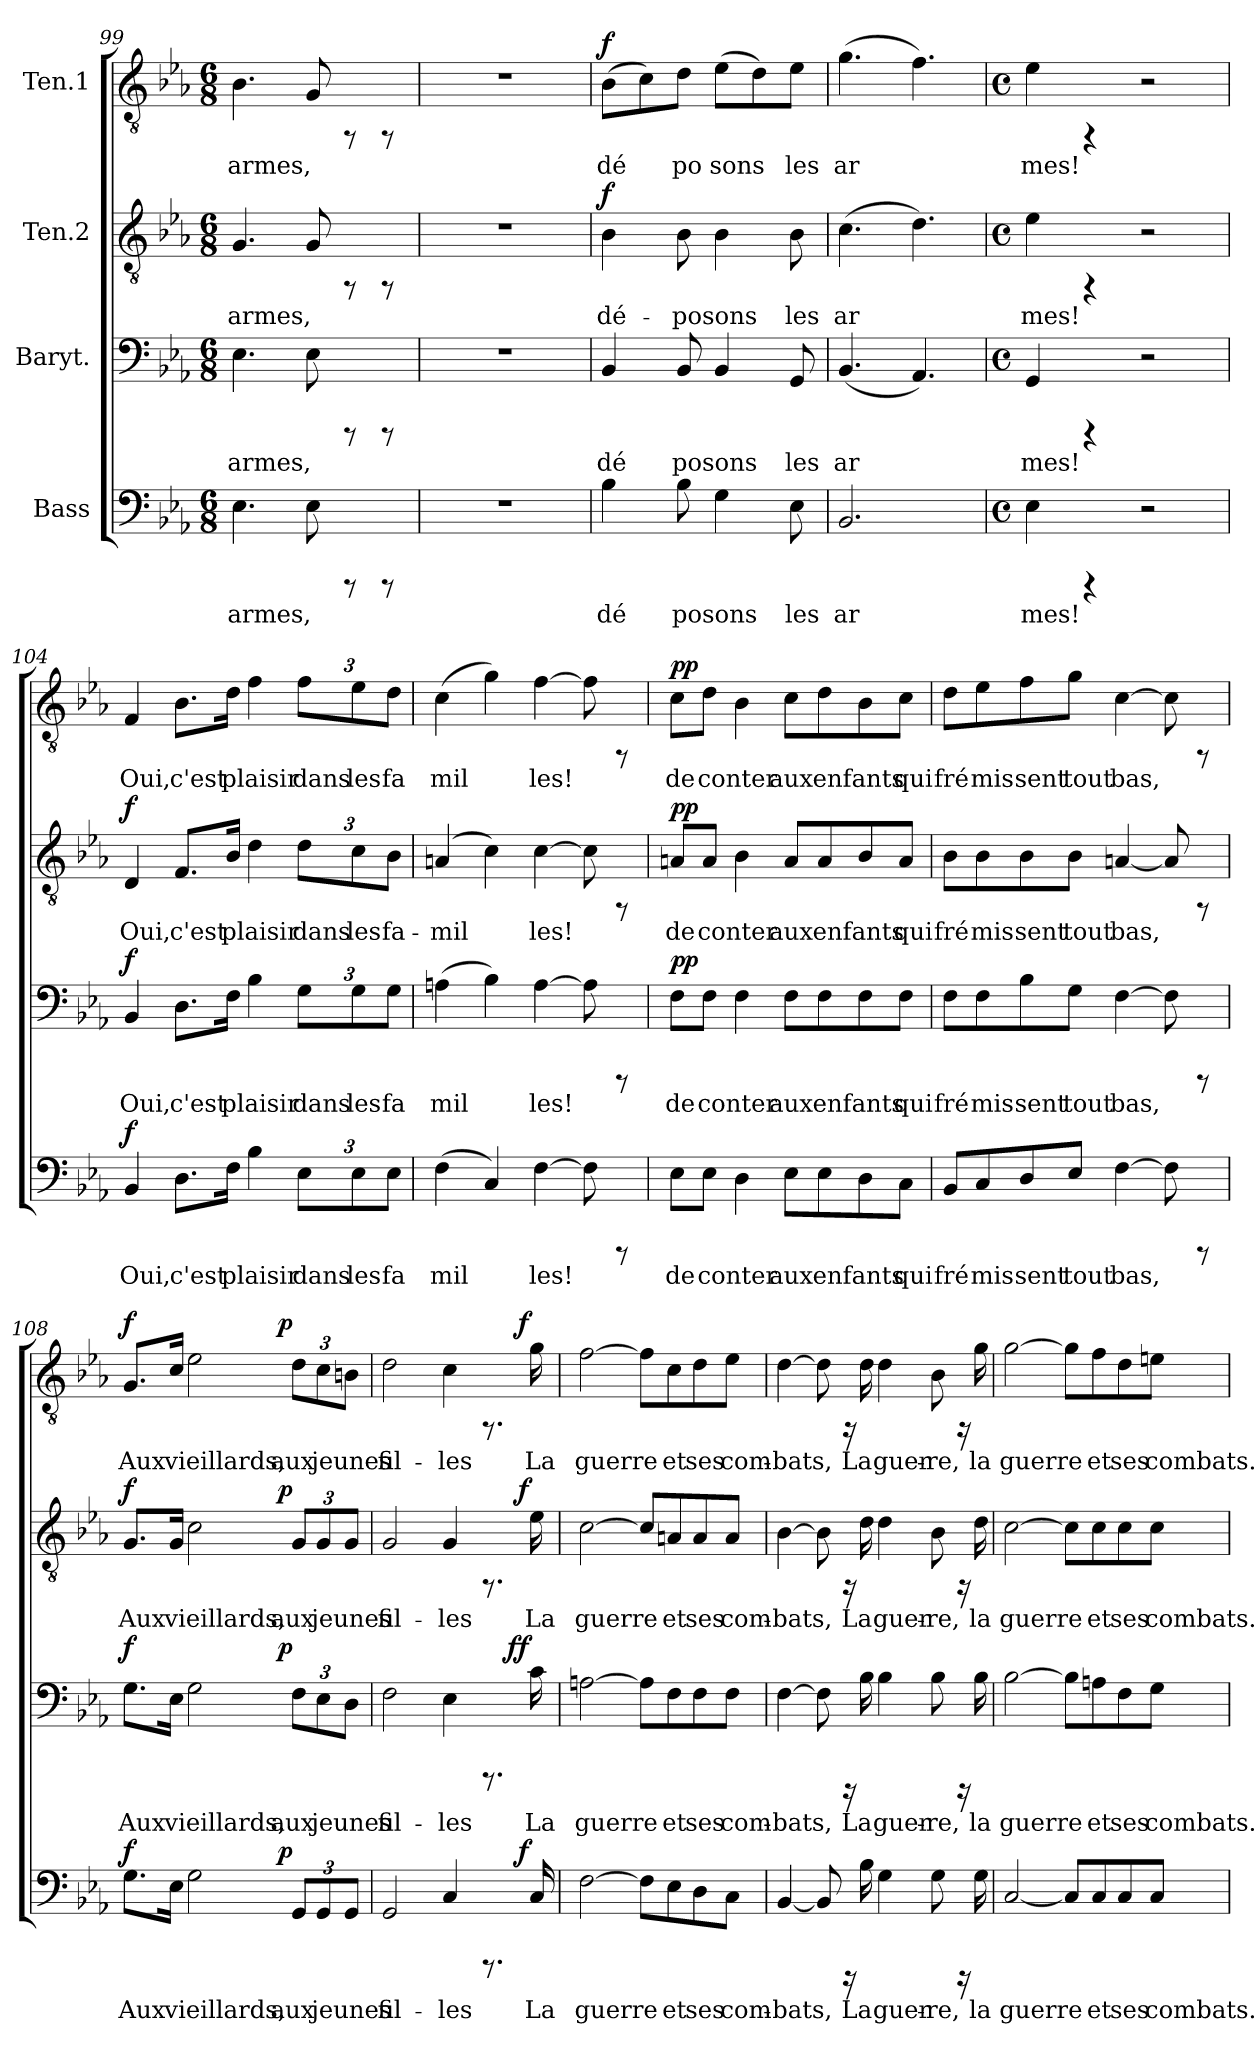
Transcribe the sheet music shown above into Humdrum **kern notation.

**kern	**text	**dynam	**kern	**text	**dynam	**kern	**text	**dynam	**kern	**text	**dynam
*part4	*part4	*part4	*part3	*part3	*part3	*part2	*part2	*part2	*part1	*part1	*part1
*staff4	*staff4	*staff4	*staff3	*staff3	*staff3	*staff2	*staff2	*staff2	*staff1	*staff1	*staff1
*I"Bass	*	*	*I"Baryt.	*	*	*I"Ten.2	*	*	*I"Ten.1	*	*
*clefF4	*	*	*clefF4	*	*	*clefGv2	*	*	*clefGv2	*	*
*k[b-e-a-]	*	*	*k[b-e-a-]	*	*	*k[b-e-a-]	*	*	*k[b-e-a-]	*	*
*E-:	*	*	*E-:	*	*	*E-:	*	*	*E-:	*	*
*M6/8	*	*	*M6/8	*	*	*M6/8	*	*	*M6/8	*	*
=99	=99	=99	=99	=99	=99	=99	=99	=99	=99	=99	=99
!	!LO:LY:b:cj	!	!	!LO:LY:b:cj	!	!	!LO:LY:b:cj	!	!	!LO:LY:b:cj	!
4.E-\	armes,	.	4.E-\	armes,	.	4.G/	armes,	.	4.B-\	armes,	.
!	!LO:LY:b:cj	!	!	!LO:LY:b:cj	!	!	!LO:LY:b:cj	!	!	!LO:LY:b:cj	!
8E-\	.	.	8E-\	.	.	8G/	.	.	8G/	.	.
8rCCC	.	.	8rCCC	.	.	8rFF	.	.	8rFF	.	.
8rCCC	.	.	8rCCC	.	.	8rFF	.	.	8rFF	.	.
=100	=100	=100	=100	=100	=100	=100	=100	=100	=100	=100	=100
2.r	.	.	2.r	.	.	2.r	.	.	2.r	.	.
=101	=101	=101	=101	=101	=101	=101	=101	=101	=101	=101	=101
!	!LO:LY:b:cj	!	!	!LO:LY:b:cj	!	!	!LO:LY:b:cj	!LO:DY:a	!	!LO:LY:b:cj	!LO:DY:a
4B-\	dé	.	4BB-/	dé	.	4B-\	dé-	f	(>8B-\L	dé	f
!	!	!	!	!	!	!	!	!	!	!LO:LY:b:cj	!
.	.	.	.	.	.	.	.	.	8c\)	.	.
!	!LO:LY:b:cj	!	!	!LO:LY:b:cj	!	!	!LO:LY:b:cj	!	!	!LO:LY:b:cj	!
8B-\	posons	.	8BB-/	posons	.	8B-\	-posons	.	8d\J	po	.
!	!LO:LY:b:cj	!	!	!LO:LY:b:cj	!	!	!LO:LY:b:cj	!	!	!LO:LY:b:cj	!
4G\	.	.	4BB-/	.	.	4B-\	.	.	(>8e-\L	sons	.
!	!	!	!	!	!	!	!	!	!	!LO:LY:b:cj	!
.	.	.	.	.	.	.	.	.	8d\)	.	.
!	!LO:LY:b:cj	!	!	!LO:LY:b:cj	!	!	!LO:LY:b:cj	!	!	!LO:LY:b:cj	!
8E-\	les	.	8GG/	les	.	8B-\	les	.	8e-\J	les	.
=102	=102	=102	=102	=102	=102	=102	=102	=102	=102	=102	=102
!	!LO:LY:b:cj	!	!	!LO:LY:b:cj	!	!	!LO:LY:b:cj	!	!	!LO:LY:b:cj	!
2.BB-/	ar	.	(<4.BB-/	ar	.	(>4.c\	ar-	.	(>4.g\	ar	.
!	!	!	!	!LO:LY:b:cj	!	!	!LO:LY:b:cj	!	!	!LO:LY:b:cj	!
.	.	.	4.AA-/)	.	.	4.d\)	--	.	4.f\)	.	.
=103	=103	=103	=103	=103	=103	=103	=103	=103	=103	=103	=103
*M4/4	*	*	*M4/4	*	*	*M4/4	*	*	*M4/4	*	*
*met(c)	*	*	*met(c)	*	*	*met(c)	*	*	*met(c)	*	*
!	!LO:LY:b:cj	!	!	!LO:LY:b:cj	!	!	!LO:LY:b:cj	!	!	!LO:LY:b:cj	!
4E-\	mes!	.	4GG/	mes!	.	4e-\	-mes!	.	4e-\	mes!	.
4rCCC	.	.	4rCCC	.	.	4rFF	.	.	4rFF	.	.
2r	.	.	2r	.	.	2r	.	.	2r	.	.
=104	=104	=104	=104	=104	=104	=104	=104	=104	=104	=104	=104
!	!LO:LY:b:cj	!LO:DY:a	!	!LO:LY:b:cj	!LO:DY:a	!	!LO:LY:b:cj	!LO:DY:a	!	!LO:LY:b:cj	!
4BB-/	Oui,	f	4BB-/	Oui,	f	4D/	Oui,	f	4F/	Oui,	.
!	!LO:LY:b:cj	!	!	!LO:LY:b:cj	!	!	!LO:LY:b:cj	!	!	!LO:LY:b:cj	!
8.D\L	c'est	.	8.D\L	c'est	.	8.F/L	c'est	.	8.B-\L	c'est	.
!	!LO:LY:b:cj	!	!	!LO:LY:b:cj	!	!	!LO:LY:b:cj	!	!	!LO:LY:b:cj	!
16F\J	plaisir	.	16F\J	plaisir	.	16B-/J	plaisir	.	16d\J	plaisir	.
!	!LO:LY:b:cj	!	!	!LO:LY:b:cj	!	!	!LO:LY:b:cj	!	!	!LO:LY:b:cj	!
4B-\	.	.	4B-\	.	.	4d\	.	.	4f\	.	.
*Xbrackettup	*	*	*	*	*	*	*	*	*	*	*
!	!LO:LY:b:cj	!	!	!	!	!	!	!	!	!	!
*	*	*	*Xbrackettup	*	*	*	*	*	*	*	*
!	!	!	!	!LO:LY:b:cj	!	!	!	!	!	!	!
*	*	*	*	*	*	*Xbrackettup	*	*	*	*	*
!	!	!	!	!	!	!	!LO:LY:b:cj	!	!	!	!
*	*	*	*	*	*	*	*	*	*Xbrackettup	*	*
!	!	!	!	!	!	!	!	!	!	!LO:LY:b:cj	!
12E-\L	dans	.	12G\L	dans	.	12d\L	dans	.	12f\L	dans	.
!	!LO:LY:b:cj	!	!	!LO:LY:b:cj	!	!	!LO:LY:b:cj	!	!	!LO:LY:b:cj	!
12E-\	les	.	12G\	les	.	12c\	les	.	12e-\	les	.
!	!LO:LY:b:cj	!	!	!LO:LY:b:cj	!	!	!LO:LY:b:cj	!	!	!LO:LY:b:cj	!
12E-\J	fa	.	12G\J	fa	.	12B-\J	fa-	.	12d\J	fa	.
!!LO:PB:g=z
=105	=105	=105	=105	=105	=105	=105	=105	=105	=105	=105	=105
!	!LO:LY:b:cj	!	!	!LO:LY:b:cj	!	!	!LO:LY:b:cj	!	!	!LO:LY:b:cj	!
(>4F\	mil	.	(>4An\	mil	.	(>4An/	-mil	.	(>4c\	mil	.
!	!LO:LY:b:cj	!	!	!LO:LY:b:cj	!	!	!LO:LY:b:cj	!	!	!LO:LY:b:cj	!
4C/)	.	.	4B-\)	.	.	4c\)	.	.	4g\)	.	.
!	!LO:LY:b:cj	!	!	!LO:LY:b:cj	!	!	!LO:LY:b:cj	!	!	!LO:LY:b:cj	!
[>4F\	les!	.	[>4A\	les!	.	[>4c\	les!	.	[>4f\	les!	.
!	!LO:LY:b:cj	!	!	!LO:LY:b:cj	!	!	!LO:LY:b:cj	!	!	!LO:LY:b:cj	!
8F\]	.	.	8A\]	.	.	8c\]	.	.	8f\]	.	.
8rCCC	.	.	8rCCC	.	.	8rFF	.	.	8rFF	.	.
=106	=106	=106	=106	=106	=106	=106	=106	=106	=106	=106	=106
!	!LO:LY:b:cj	!	!	!LO:LY:b:cj	!LO:DY:a	!	!LO:LY:b:cj	!LO:DY:a	!	!LO:LY:b:cj	!LO:DY:a
8E-\L	de	.	8F\L	de	pp	8An/L	de	pp	8c\L	de	pp
!	!LO:LY:b:cj	!	!	!LO:LY:b:cj	!	!	!LO:LY:b:cj	!	!	!LO:LY:b:cj	!
8E-\J	conter	.	8F\J	conter	.	8A/J	conter	.	8d\J	conter	.
!	!LO:LY:b:cj	!	!	!LO:LY:b:cj	!	!	!LO:LY:b:cj	!	!	!LO:LY:b:cj	!
4D\	.	.	4F\	.	.	4B-\	.	.	4B-\	.	.
!	!LO:LY:b:cj	!	!	!LO:LY:b:cj	!	!	!LO:LY:b:cj	!	!	!LO:LY:b:cj	!
8E-\L	aux	.	8F\L	aux	.	8A/L	aux	.	8c\L	aux	.
!	!LO:LY:b:cj	!	!	!LO:LY:b:cj	!	!	!LO:LY:b:cj	!	!	!LO:LY:b:cj	!
8E-\	enfants	.	8F\	enfants	.	8A/	enfants	.	8d\	enfants	.
!	!LO:LY:b:cj	!	!	!LO:LY:b:cj	!	!	!LO:LY:b:cj	!	!	!LO:LY:b:cj	!
8D\	.	.	8F\	.	.	8B-/	.	.	8B-\	.	.
!	!LO:LY:b:cj	!	!	!LO:LY:b:cj	!	!	!LO:LY:b:cj	!	!	!LO:LY:b:cj	!
8C\J	qui	.	8F\J	qui	.	8A/J	qui	.	8c\J	qui	.
=107	=107	=107	=107	=107	=107	=107	=107	=107	=107	=107	=107
!	!LO:LY:b:cj	!	!	!LO:LY:b:cj	!	!	!LO:LY:b:cj	!	!	!LO:LY:b:cj	!
8BB-/L	fré	.	8F\L	fré	.	8B-\L	fré	.	8d\L	fré	.
!	!LO:LY:b:cj	!	!	!LO:LY:b:cj	!	!	!LO:LY:b:cj	!	!	!LO:LY:b:cj	!
8C/	mis	.	8F\	mis	.	8B-\	mis	.	8e-\	mis	.
!	!LO:LY:b:cj	!	!	!LO:LY:b:cj	!	!	!LO:LY:b:cj	!	!	!LO:LY:b:cj	!
8D/	sent	.	8B-\	sent	.	8B-\	sent	.	8f\	sent	.
!	!LO:LY:b:cj	!	!	!LO:LY:b:cj	!	!	!LO:LY:b:cj	!	!	!LO:LY:b:cj	!
8E-/J	tout	.	8G\J	tout	.	8B-\J	tout	.	8g\J	tout	.
!	!LO:LY:b:cj	!	!	!LO:LY:b:cj	!	!	!LO:LY:b:cj	!	!	!LO:LY:b:cj	!
[>4F\	bas,	.	[>4F\	bas,	.	[<4An/	bas,	.	[>4c\	bas,	.
!	!LO:LY:b:cj	!	!	!LO:LY:b:cj	!	!	!LO:LY:b:cj	!	!	!LO:LY:b:cj	!
8F\]	.	.	8F\]	.	.	8A/]	.	.	8c\]	.	.
8rCCC	.	.	8rCCC	.	.	8rFF	.	.	8rFF	.	.
=108	=108	=108	=108	=108	=108	=108	=108	=108	=108	=108	=108
!	!LO:LY:b:cj	!LO:DY:a	!	!LO:LY:b:cj	!LO:DY:a	!	!LO:LY:b:cj	!LO:DY:a	!	!LO:LY:b:cj	!LO:DY:a
*^	*	*	*^	*	*	*^	*	*	*^	*	*
8.G\L	2ryy	Aux	f	8.G\L	2ryy	Aux	f	8.G/L	2ryy	Aux	f	8.G/L	2ryy	Aux	f
!	!	!LO:LY:b:cj	!	!	!	!LO:LY:b:cj	!	!	!	!LO:LY:b:cj	!	!	!	!LO:LY:b:cj	!
16E-\J	.	vieillards,	.	16E-\J	.	vieillards,	.	16G/J	.	vieillards,	.	16c/J	.	vieillards,	.
!	!	!LO:LY:b:cj	!	!	!	!LO:LY:b:cj	!	!	!	!LO:LY:b:cj	!	!	!	!LO:LY:b:cj	!
2G\	.	.	.	2G\	.	.	.	2c\	.	.	.	2e-\	.	.	.
.	8ryy	.	.	.	8ryy	.	.	.	8ryy	.	.	.	8ryy	.	.
.	16ryy	.	.	.	16ryy	.	.	.	16ryy	.	.	.	16ryy	.	.
.	64ryy	.	.	.	64ryy	.	.	.	64ryy	.	.	.	64ryy	.	.
!	!	!	!LO:DY:a	!	!	!	!LO:DY:a	!	!	!	!LO:DY:a	!	!	!	!LO:DY:a
.	4ryy	.	p	.	4ryy	.	p	.	4ryy	.	p	.	4ryy	.	p
!	!	!LO:LY:b:cj	!	!	!	!LO:LY:b:cj	!	!	!	!LO:LY:b:cj	!	!	!	!LO:LY:b:cj	!
12GG/L	.	aux	.	12F\L	.	aux	.	12G/L	.	aux	.	12d\L	.	aux	.
!	!	!LO:LY:b:cj	!	!	!	!LO:LY:b:cj	!	!	!	!LO:LY:b:cj	!	!	!	!LO:LY:b:cj	!
12GG/	.	jeunes	.	12E-\	.	jeunes	.	12G/	.	jeunes	.	12c\	.	jeunes	.
!	!	!LO:LY:b:cj	!	!	!	!LO:LY:b:cj	!	!	!	!LO:LY:b:cj	!	!	!	!LO:LY:b:cj	!
12GG/J	.	.	.	12D\J	.	.	.	12G/J	.	.	.	12Bn\J	.	.	.
.	32.ryy	.	.	.	32.ryy	.	.	.	32.ryy	.	.	.	32.ryy	.	.
!!LO:PB:g=z	!!
=109	=109	=109	=109	=109	=109	=109	=109	=109	=109	=109	=109	=109	=109	=109	=109
!	!	!LO:LY:b:cj	!	!	!	!LO:LY:b:cj	!	!	!	!LO:LY:b:cj	!	!	!	!LO:LY:b:cj	!
2GG/	2ryy	fil-	.	2F\	2..ryy	fil-	.	2G/	2ryy	fil-	.	2d\	2ryy	fil-	.
!	!	!LO:LY:b:cj	!	!	!	!LO:LY:b:cj	!	!	!	!LO:LY:b:cj	!	!	!	!LO:LY:b:cj	!
4C/	4ryy	-les	.	4E-\	.	-les	.	4G/	4ryy	-les	.	4c\	4ryy	-les	.
8.rCCC	8ryy	.	.	8.rCCC	.	.	.	8.rFF	8ryy	.	.	8.rFF	8ryy	.	.
!	!	!	!	!	!	!	!LO:DY:a	!	!	!	!	!	!	!	!
.	32ryy	.	.	.	8ryy	.	ff	.	32ryy	.	.	.	32ryy	.	.
!	!	!	!LO:DY:a	!	!	!	!	!	!	!	!LO:DY:a	!	!	!	!LO:DY:a
.	16.ryy	.	f	.	.	.	.	.	16.ryy	.	f	.	16.ryy	.	f
!	!	!LO:LY:b:cj	!	!	!	!LO:LY:b:cj	!	!	!	!LO:LY:b:cj	!	!	!	!LO:LY:b:cj	!
16C/	.	La	.	16c\	.	La	.	16e-\	.	La	.	16g\	.	La	.
=110	=110	=110	=110	=110	=110	=110	=110	=110	=110	=110	=110	=110	=110	=110	=110
!	!	!LO:LY:b:cj	!	!	!	!LO:LY:b:cj	!	!	!	!LO:LY:b:cj	!	!	!	!LO:LY:b:cj	!
*v	*v	*	*	*	*	*	*	*v	*v	*	*	*v	*v	*	*
*	*	*	*v	*v	*	*	*	*	*	*	*	*
[>2F\	guerre	.	[>2An\	guerre	.	[>2c\	guerre	.	[>2f\	guerre	.
!	!LO:LY:b:cj	!	!	!LO:LY:b:cj	!	!	!LO:LY:b:cj	!	!	!LO:LY:b:cj	!
8F\L]	.	.	8A\L]	.	.	8c/L]	.	.	8f\L]	.	.
!	!LO:LY:b:cj	!	!	!LO:LY:b:cj	!	!	!LO:LY:b:cj	!	!	!LO:LY:b:cj	!
8E-\	et	.	8F\	et	.	8An/	et	.	8c\	et	.
!	!LO:LY:b:cj	!	!	!LO:LY:b:cj	!	!	!LO:LY:b:cj	!	!	!LO:LY:b:cj	!
8D\	ses	.	8F\	ses	.	8A/	ses	.	8d\	ses	.
!	!LO:LY:b:cj	!	!	!LO:LY:b:cj	!	!	!LO:LY:b:cj	!	!	!LO:LY:b:cj	!
8C\J	com-	.	8F\J	com-	.	8A/J	com-	.	8e-\J	com-	.
=111	=111	=111	=111	=111	=111	=111	=111	=111	=111	=111	=111
!	!LO:LY:b:cj	!	!	!LO:LY:b:cj	!	!	!LO:LY:b:cj	!	!	!LO:LY:b:cj	!
[<4BB-/	-bats,	.	[>4F\	-bats,	.	[>4B-\	-bats,	.	[>4d\	-bats,	.
!	!LO:LY:b:cj	!	!	!LO:LY:b:cj	!	!	!LO:LY:b:cj	!	!	!LO:LY:b:cj	!
8BB-/]	.	.	8F\]	.	.	8B-\]	.	.	8d\]	.	.
16rBBBB	.	.	16rBBBB	.	.	16rEE	.	.	16rEE	.	.
!	!LO:LY:b:cj	!	!	!LO:LY:b:cj	!	!	!LO:LY:b:cj	!	!	!LO:LY:b:cj	!
16B-\	La	.	16B-\	La	.	16d\	La	.	16d\	La	.
!	!LO:LY:b:cj	!	!	!LO:LY:b:cj	!	!	!LO:LY:b:cj	!	!	!LO:LY:b:cj	!
4G\	guer-	.	4B-\	guer-	.	4d\	guer-	.	4d\	guer-	.
!	!LO:LY:b:cj	!	!	!LO:LY:b:cj	!	!	!LO:LY:b:cj	!	!	!LO:LY:b:cj	!
8G\	-re,	.	8B-\	-re,	.	8B-\	-re,	.	8B-\	-re,	.
16rBBBB	.	.	16rBBBB	.	.	16rEE	.	.	16rEE	.	.
!	!LO:LY:b:cj	!	!	!LO:LY:b:cj	!	!	!LO:LY:b:cj	!	!	!LO:LY:b:cj	!
16G\	la	.	16B-\	la	.	16d\	la	.	16g\	la	.
=112	=112	=112	=112	=112	=112	=112	=112	=112	=112	=112	=112
!	!LO:LY:b:cj	!	!	!LO:LY:b:cj	!	!	!LO:LY:b:cj	!	!	!LO:LY:b:cj	!
[<2C/	guerre	.	[>2B-\	guerre	.	[>2c\	guerre	.	[>2g\	guerre	.
!	!LO:LY:b:cj	!	!	!LO:LY:b:cj	!	!	!LO:LY:b:cj	!	!	!LO:LY:b:cj	!
8C/L]	.	.	8B-\L]	.	.	8c\L]	.	.	8g\L]	.	.
!	!LO:LY:b:cj	!	!	!LO:LY:b:cj	!	!	!LO:LY:b:cj	!	!	!LO:LY:b:cj	!
8C/	et	.	8An\	et	.	8c\	et	.	8f\	et	.
!	!LO:LY:b:cj	!	!	!LO:LY:b:cj	!	!	!LO:LY:b:cj	!	!	!LO:LY:b:cj	!
8C/	ses	.	8F\	ses	.	8c\	ses	.	8d\	ses	.
!	!LO:LY:b:cj	!	!	!LO:LY:b:cj	!	!	!LO:LY:b:cj	!	!	!LO:LY:b:cj	!
8C/J	combats.	.	8G\J	combats.	.	8c\J	combats.	.	8en\J	combats.	.
=	=	=	=	=	=	=	=	=	=	=	=
*-	*-	*-	*-	*-	*-	*-	*-	*-	*-	*-	*-
